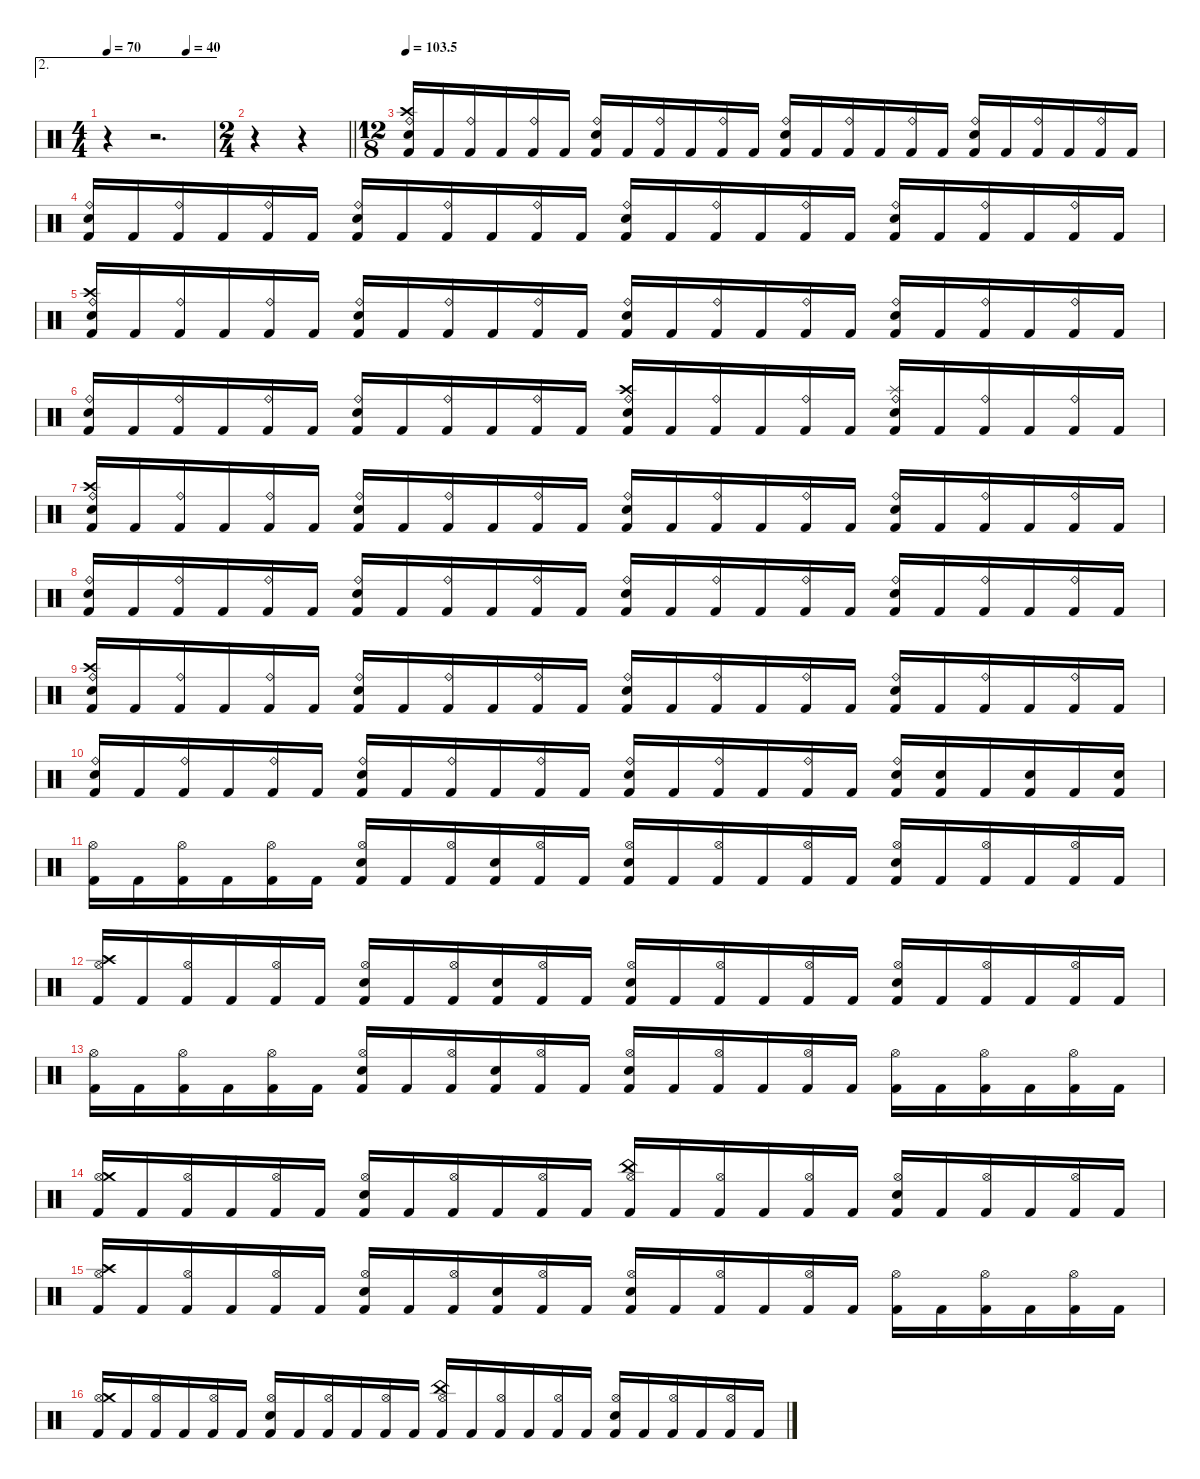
\defaultSystemsLayout 4
\hideDynamics
\bracketExtendMode nobrackets
\singleTrackTrackNamePolicy hidden
\multiTrackTrackNamePolicy hidden
\firstSystemTrackNameMode fullname
\firstSystemTrackNameOrientation horizontal
\otherSystemsTrackNameOrientation horizontal
\track ("Drums" "drm.") {instrument percussion}
\staff {score}
\articulation defaults
\ae 2
\ts (4 4)
\tempo 70
\tempo (40 0.75)
\clef neutral
\ks c
r.4{dy f beam Down} r.2{d beam Down} |
\ts (2 4)
\beaming (8 2 2)
\barLineRight lightlight
r.4{beam Down} r.4{beam Down} |
\ts (12 8)
\beaming (8 3 3 3 3)
\tempo
103.5 ("Ride (bell)" "Crash high (hit)" "Snare (hit) 2" "Kick (hit) 2").16{beam Up} "Kick (hit) 2".16{dy ff beam Up} ("Ride (bell)" "Kick (hit) 2").16{dy f beam Up} "Kick (hit) 2".16{dy ff beam Up} ("Ride (bell)" "Kick (hit) 2").16{dy f beam Up} "Kick (hit) 2".16{dy ff beam Up} ("Ride (bell)" "Snare (hit) 2" "Kick (hit) 2").16{dy f beam Up} "Kick (hit) 2".16{dy ff beam Up} ("Ride (bell)" "Kick (hit) 2").16{dy f beam Up} "Kick (hit) 2".16{dy ff beam Up} ("Ride (bell)" "Kick (hit) 2").16{dy f beam Up} "Kick (hit) 2".16{dy ff beam Up} ("Ride (bell)" "Snare (hit) 2" "Kick (hit) 2").16{dy f beam Up} "Kick (hit) 2".16{dy ff beam Up} ("Ride (bell)" "Kick (hit) 2").16{dy f beam Up} "Kick (hit) 2".16{dy ff beam Up} ("Ride (bell)" "Kick (hit) 2").16{dy f beam Up} "Kick (hit) 2".16{dy ff beam Up} ("Ride (bell)" "Snare (hit) 2" "Kick (hit) 2").16{dy f beam Up} "Kick (hit) 2".16{dy ff beam Up} ("Ride (bell)" "Kick (hit) 2").16{dy f beam Up} "Kick (hit) 2".16{dy ff beam Up} ("Ride (bell)" "Kick (hit) 2").16{dy f beam Up} "Kick (hit) 2".16{dy ff beam Up} |
("Ride (bell)" "Snare (hit) 2" "Kick (hit) 2").16{dy f beam Up} "Kick (hit) 2".16{dy ff beam Up} ("Ride (bell)" "Kick (hit) 2").16{dy f beam Up} "Kick (hit) 2".16{dy ff beam Up} ("Ride (bell)" "Kick (hit) 2").16{dy f beam Up} "Kick (hit) 2".16{dy ff beam Up} ("Ride (bell)" "Snare (hit) 2" "Kick (hit) 2").16{dy f beam Up} "Kick (hit) 2".16{dy ff beam Up} ("Ride (bell)" "Kick (hit) 2").16{dy f beam Up} "Kick (hit) 2".16{dy ff beam Up} ("Ride (bell)" "Kick (hit) 2").16{dy f beam Up} "Kick (hit) 2".16{dy ff beam Up} ("Ride (bell)" "Snare (hit) 2" "Kick (hit) 2").16{dy f beam Up} "Kick (hit) 2".16{dy ff beam Up} ("Ride (bell)" "Kick (hit) 2").16{dy f beam Up} "Kick (hit) 2".16{dy ff beam Up} ("Ride (bell)" "Kick (hit) 2").16{dy f beam Up} "Kick (hit) 2".16{dy ff beam Up} ("Ride (bell)" "Snare (hit) 2" "Kick (hit) 2").16{dy f beam Up} "Kick (hit) 2".16{dy ff beam Up} ("Ride (bell)" "Kick (hit) 2").16{dy f beam Up} "Kick (hit) 2".16{dy ff beam Up} ("Ride (bell)" "Kick (hit) 2").16{dy f beam Up} "Kick (hit) 2".16{dy ff beam Up} |
("Ride (bell)" "Crash high (hit)" "Snare (hit) 2" "Kick (hit) 2").16{dy f beam Up} "Kick (hit) 2".16{dy ff beam Up} ("Ride (bell)" "Kick (hit) 2").16{dy f beam Up} "Kick (hit) 2".16{dy ff beam Up} ("Ride (bell)" "Kick (hit) 2").16{dy f beam Up} "Kick (hit) 2".16{dy ff beam Up} ("Ride (bell)" "Snare (hit) 2" "Kick (hit) 2").16{dy f beam Up} "Kick (hit) 2".16{dy ff beam Up} ("Ride (bell)" "Kick (hit) 2").16{dy f beam Up} "Kick (hit) 2".16{dy ff beam Up} ("Ride (bell)" "Kick (hit) 2").16{dy f beam Up} "Kick (hit) 2".16{dy ff beam Up} ("Ride (bell)" "Snare (hit) 2" "Kick (hit) 2").16{dy f beam Up} "Kick (hit) 2".16{dy ff beam Up} ("Ride (bell)" "Kick (hit) 2").16{dy f beam Up} "Kick (hit) 2".16{dy ff beam Up} ("Ride (bell)" "Kick (hit) 2").16{dy f beam Up} "Kick (hit) 2".16{dy ff beam Up} ("Ride (bell)" "Snare (hit) 2" "Kick (hit) 2").16{dy f beam Up} "Kick (hit) 2".16{dy ff beam Up} ("Ride (bell)" "Kick (hit) 2").16{dy f beam Up} "Kick (hit) 2".16{dy ff beam Up} ("Ride (bell)" "Kick (hit) 2").16{dy f beam Up} "Kick (hit) 2".16{dy ff beam Up} |
("Ride (bell)" "Snare (hit) 2" "Kick (hit) 2").16{dy f beam Up} "Kick (hit) 2".16{dy ff beam Up} ("Ride (bell)" "Kick (hit) 2").16{dy f beam Up} "Kick (hit) 2".16{dy ff beam Up} ("Ride (bell)" "Kick (hit) 2").16{dy f beam Up} "Kick (hit) 2".16{dy ff beam Up} ("Ride (bell)" "Snare (hit) 2" "Kick (hit) 2").16{dy f beam Up} "Kick (hit) 2".16{dy ff beam Up} ("Ride (bell)" "Kick (hit) 2").16{dy f beam Up} "Kick (hit) 2".16{dy ff beam Up} ("Ride (bell)" "Kick (hit) 2").16{dy f beam Up} "Kick (hit) 2".16{dy ff beam Up} ("Ride (bell)" "Snare (hit) 2" "Crash high (hit)" "Kick (hit) 2").16{dy f beam Up} "Kick (hit) 2".16{dy ff beam Up} ("Ride (bell)" "Kick (hit) 2").16{dy f beam Up} "Kick (hit) 2".16{dy ff beam Up} ("Ride (bell)" "Kick (hit) 2").16{dy f beam Up} "Kick (hit) 2".16{dy ff beam Up} ("Ride (bell)" "Snare (hit) 2" "Splash (hit)" "Kick (hit) 2").16{dy f beam Up} "Kick (hit) 2".16{dy ff beam Up} ("Ride (bell)" "Kick (hit) 2").16{dy f beam Up} "Kick (hit) 2".16{dy ff beam Up} ("Ride (bell)" "Kick (hit) 2").16{dy f beam Up} "Kick (hit) 2".16{dy ff beam Up} |
("Ride (bell)" "Crash high (hit)" "Snare (hit) 2" "Kick (hit) 2").16{dy f beam Up} "Kick (hit) 2".16{dy ff beam Up} ("Ride (bell)" "Kick (hit) 2").16{dy f beam Up} "Kick (hit) 2".16{dy ff beam Up} ("Ride (bell)" "Kick (hit) 2").16{dy f beam Up} "Kick (hit) 2".16{dy ff beam Up} ("Ride (bell)" "Snare (hit) 2" "Kick (hit) 2").16{dy f beam Up} "Kick (hit) 2".16{dy ff beam Up} ("Ride (bell)" "Kick (hit) 2").16{dy f beam Up} "Kick (hit) 2".16{dy ff beam Up} ("Ride (bell)" "Kick (hit) 2").16{dy f beam Up} "Kick (hit) 2".16{dy ff beam Up} ("Ride (bell)" "Snare (hit) 2" "Kick (hit) 2").16{dy f beam Up} "Kick (hit) 2".16{dy ff beam Up} ("Ride (bell)" "Kick (hit) 2").16{dy f beam Up} "Kick (hit) 2".16{dy ff beam Up} ("Ride (bell)" "Kick (hit) 2").16{dy f beam Up} "Kick (hit) 2".16{dy ff beam Up} ("Ride (bell)" "Snare (hit) 2" "Kick (hit) 2").16{dy f beam Up} "Kick (hit) 2".16{dy ff beam Up} ("Ride (bell)" "Kick (hit) 2").16{dy f beam Up} "Kick (hit) 2".16{dy ff beam Up} ("Ride (bell)" "Kick (hit) 2").16{dy f beam Up} "Kick (hit) 2".16{dy ff beam Up} |
("Ride (bell)" "Snare (hit) 2" "Kick (hit) 2").16{dy f beam Up} "Kick (hit) 2".16{dy ff beam Up} ("Ride (bell)" "Kick (hit) 2").16{dy f beam Up} "Kick (hit) 2".16{dy ff beam Up} ("Ride (bell)" "Kick (hit) 2").16{dy f beam Up} "Kick (hit) 2".16{dy ff beam Up} ("Ride (bell)" "Snare (hit) 2" "Kick (hit) 2").16{dy f beam Up} "Kick (hit) 2".16{dy ff beam Up} ("Ride (bell)" "Kick (hit) 2").16{dy f beam Up} "Kick (hit) 2".16{dy ff beam Up} ("Ride (bell)" "Kick (hit) 2").16{dy f beam Up} "Kick (hit) 2".16{dy ff beam Up} ("Ride (bell)" "Snare (hit) 2" "Kick (hit) 2").16{dy f beam Up} "Kick (hit) 2".16{dy ff beam Up} ("Ride (bell)" "Kick (hit) 2").16{dy f beam Up} "Kick (hit) 2".16{dy ff beam Up} ("Ride (bell)" "Kick (hit) 2").16{dy f beam Up} "Kick (hit) 2".16{dy ff beam Up} ("Ride (bell)" "Snare (hit) 2" "Kick (hit) 2").16{dy f beam Up} "Kick (hit) 2".16{dy ff beam Up} ("Ride (bell)" "Kick (hit) 2").16{dy f beam Up} "Kick (hit) 2".16{dy ff beam Up} ("Ride (bell)" "Kick (hit) 2").16{dy f beam Up} "Kick (hit) 2".16{dy ff beam Up} |
("Ride (bell)" "Crash high (hit)" "Snare (hit) 2" "Kick (hit) 2").16{dy f beam Up} "Kick (hit) 2".16{dy ff beam Up} ("Ride (bell)" "Kick (hit) 2").16{dy f beam Up} "Kick (hit) 2".16{dy ff beam Up} ("Ride (bell)" "Kick (hit) 2").16{dy f beam Up} "Kick (hit) 2".16{dy ff beam Up} ("Ride (bell)" "Snare (hit) 2" "Kick (hit) 2").16{dy f beam Up} "Kick (hit) 2".16{dy ff beam Up} ("Ride (bell)" "Kick (hit) 2").16{dy f beam Up} "Kick (hit) 2".16{dy ff beam Up} ("Ride (bell)" "Kick (hit) 2").16{dy f beam Up} "Kick (hit) 2".16{dy ff beam Up} ("Ride (bell)" "Snare (hit) 2" "Kick (hit) 2").16{dy f beam Up} "Kick (hit) 2".16{dy ff beam Up} ("Ride (bell)" "Kick (hit) 2").16{dy f beam Up} "Kick (hit) 2".16{dy ff beam Up} ("Ride (bell)" "Kick (hit) 2").16{dy f beam Up} "Kick (hit) 2".16{dy ff beam Up} ("Ride (bell)" "Snare (hit) 2" "Kick (hit) 2").16{dy f beam Up} "Kick (hit) 2".16{dy ff beam Up} ("Ride (bell)" "Kick (hit) 2").16{dy f beam Up} "Kick (hit) 2".16{dy ff beam Up} ("Ride (bell)" "Kick (hit) 2").16{dy f beam Up} "Kick (hit) 2".16{dy ff beam Up} |
("Ride (bell)" "Snare (hit) 2" "Kick (hit) 2").16{dy f beam Up} "Kick (hit) 2".16{dy ff beam Up} ("Ride (bell)" "Kick (hit) 2").16{dy f beam Up} "Kick (hit) 2".16{dy ff beam Up} ("Ride (bell)" "Kick (hit) 2").16{dy f beam Up} "Kick (hit) 2".16{dy ff beam Up} ("Ride (bell)" "Snare (hit) 2" "Kick (hit) 2").16{dy f beam Up} "Kick (hit) 2".16{dy ff beam Up} ("Ride (bell)" "Kick (hit) 2").16{dy f beam Up} "Kick (hit) 2".16{dy ff beam Up} ("Ride (bell)" "Kick (hit) 2").16{dy f beam Up} "Kick (hit) 2".16{dy ff beam Up} ("Ride (bell)" "Snare (hit) 2" "Kick (hit) 2").16{dy f beam Up} "Kick (hit) 2".16{dy ff beam Up} ("Ride (bell)" "Kick (hit) 2").16{dy f beam Up} "Kick (hit) 2".16{dy ff beam Up} ("Ride (bell)" "Kick (hit) 2").16{dy f beam Up} "Kick (hit) 2".16{dy ff beam Up} ("Ride (bell)" "Snare (hit) 2" "Kick (hit) 2").16{dy f beam Up} ("Snare (hit) 2" "Kick (hit) 2").16{dy ff beam Up} "Kick (hit) 2".16{dy f beam Up} ("Snare (hit) 2" "Kick (hit) 2").16{dy ff beam Up} "Kick (hit) 2".16{dy f beam Up} ("Snare (hit) 2" "Kick (hit) 2").16{dy ff beam Up} |
("Hi-Hat (open)" "Kick (hit) 2").16{dy f beam Down} "Kick (hit) 2".16{dy ff beam Down} ("Hi-Hat (open)" "Kick (hit) 2").16{dy f beam Down} "Kick (hit) 2".16{dy ff beam Down} ("Hi-Hat (open)" "Kick (hit) 2").16{dy f beam Down} "Kick (hit) 2".16{dy ff beam Down} ("Hi-Hat (open)" "Snare (hit) 2" "Kick (hit) 2").16{dy f beam Up} "Kick (hit) 2".16{dy ff beam Up} ("Hi-Hat (open)" "Kick (hit) 2").16{dy f beam Up} ("Snare (hit) 2" "Kick (hit) 2").16{dy ff beam Up} ("Hi-Hat (open)" "Kick (hit) 2").16{dy f beam Up} "Kick (hit) 2".16{beam Up} ("Hi-Hat (open)" "Snare (hit) 2" "Kick (hit) 2").16{beam Up} "Kick (hit) 2".16{beam Up} ("Hi-Hat (open)" "Kick (hit) 2").16{beam Up} "Kick (hit) 2".16{beam Up} ("Hi-Hat (open)" "Kick (hit) 2").16{beam Up} "Kick (hit) 2".16{beam Up} ("Hi-Hat (open)" "Snare (hit) 2" "Kick (hit) 2").16{beam Up} "Kick (hit) 2".16{beam Up} ("Hi-Hat (open)" "Kick (hit) 2").16{beam Up} "Kick (hit) 2".16{beam Up} ("Hi-Hat (open)" "Kick (hit) 2").16{beam Up} "Kick (hit) 2".16{beam Up} |
("Hi-Hat (open)" "Crash high (hit)" "Kick (hit) 2").16{beam Up} "Kick (hit) 2".16{beam Up} ("Hi-Hat (open)" "Kick (hit) 2").16{beam Up} "Kick (hit) 2".16{beam Up} ("Hi-Hat (open)" "Kick (hit) 2").16{beam Up} "Kick (hit) 2".16{beam Up} ("Hi-Hat (open)" "Snare (hit) 2" "Kick (hit) 2").16{beam Up} "Kick (hit) 2".16{beam Up} ("Hi-Hat (open)" "Kick (hit) 2").16{beam Up} ("Snare (hit) 2" "Kick (hit) 2").16{dy ff beam Up} ("Hi-Hat (open)" "Kick (hit) 2").16{dy f beam Up} "Kick (hit) 2".16{beam Up} ("Hi-Hat (open)" "Snare (hit) 2" "Kick (hit) 2").16{beam Up} "Kick (hit) 2".16{beam Up} ("Hi-Hat (open)" "Kick (hit) 2").16{beam Up} "Kick (hit) 2".16{beam Up} ("Hi-Hat (open)" "Kick (hit) 2").16{beam Up} "Kick (hit) 2".16{beam Up} ("Hi-Hat (open)" "Snare (hit) 2" "Kick (hit) 2").16{beam Up} "Kick (hit) 2".16{beam Up} ("Hi-Hat (open)" "Kick (hit) 2").16{beam Up} "Kick (hit) 2".16{beam Up} ("Hi-Hat (open)" "Kick (hit) 2").16{beam Up} "Kick (hit) 2".16{beam Up} |
("Hi-Hat (open)" "Kick (hit) 2").16{beam Down} "Kick (hit) 2".16{dy ff beam Down} ("Hi-Hat (open)" "Kick (hit) 2").16{dy f beam Down} "Kick (hit) 2".16{dy ff beam Down} ("Hi-Hat (open)" "Kick (hit) 2").16{dy f beam Down} "Kick (hit) 2".16{dy ff beam Down} ("Hi-Hat (open)" "Snare (hit) 2" "Kick (hit) 2").16{dy f beam Up} "Kick (hit) 2".16{dy ff beam Up} ("Hi-Hat (open)" "Kick (hit) 2").16{dy f beam Up} ("Snare (hit) 2" "Kick (hit) 2").16{beam Up} ("Hi-Hat (open)" "Kick (hit) 2").16{beam Up} "Kick (hit) 2".16{beam Up} ("Hi-Hat (open)" "Snare (hit) 2" "Kick (hit) 2").16{beam Up} "Kick (hit) 2".16{beam Up} ("Hi-Hat (open)" "Kick (hit) 2").16{beam Up} "Kick (hit) 2".16{beam Up} ("Hi-Hat (open)" "Kick (hit) 2").16{beam Up} "Kick (hit) 2".16{beam Up} ("Hi-Hat (open)" "Kick (hit) 2").16{beam Down} "Kick (hit) 2".16{beam Down} ("Hi-Hat (open)" "Kick (hit) 2").16{beam Down} "Kick (hit) 2".16{beam Down} ("Hi-Hat (open)" "Kick (hit) 2").16{beam Down} "Kick (hit) 2".16{beam Down} |
("Hi-Hat (open)" "Crash medium (hit)" "Kick (hit) 2").16{beam Up} "Kick (hit) 2".16{beam Up} ("Hi-Hat (open)" "Kick (hit) 2").16{beam Up} "Kick (hit) 2".16{beam Up} ("Hi-Hat (open)" "Kick (hit) 2").16{beam Up} "Kick (hit) 2".16{beam Up} ("Hi-Hat (open)" "Snare (hit) 2" "Kick (hit) 2").16{beam Up} "Kick (hit) 2".16{beam Up} ("Hi-Hat (open)" "Kick (hit) 2").16{beam Up} "Kick (hit) 2".16{beam Up} ("Hi-Hat (open)" "Kick (hit) 2").16{beam Up} "Kick (hit) 2".16{beam Up} ("Hi-Hat (open)" "China (hit)" "Kick (hit) 2").16{beam Up} "Kick (hit) 2".16{beam Up} ("Hi-Hat (open)" "Kick (hit) 2").16{beam Up} "Kick (hit) 2".16{beam Up} ("Hi-Hat (open)" "Kick (hit) 2").16{beam Up} "Kick (hit) 2".16{beam Up} ("Hi-Hat (open)" "Snare (hit) 2" "Kick (hit) 2").16{beam Up} "Kick (hit) 2".16{beam Up} ("Hi-Hat (open)" "Kick (hit) 2").16{beam Up} "Kick (hit) 2".16{beam Up} ("Hi-Hat (open)" "Kick (hit) 2").16{beam Up} "Kick (hit) 2".16{beam Up} |
("Hi-Hat (open)" "Crash high (hit)" "Kick (hit) 2").16{beam Up} "Kick (hit) 2".16{dy ff beam Up} ("Hi-Hat (open)" "Kick (hit) 2").16{dy f beam Up} "Kick (hit) 2".16{dy ff beam Up} ("Hi-Hat (open)" "Kick (hit) 2").16{dy f beam Up} "Kick (hit) 2".16{dy ff beam Up} ("Hi-Hat (open)" "Snare (hit) 2" "Kick (hit) 2").16{dy f beam Up} "Kick (hit) 2".16{dy ff beam Up} ("Hi-Hat (open)" "Kick (hit) 2").16{dy f beam Up} ("Snare (hit) 2" "Kick (hit) 2").16{beam Up} ("Hi-Hat (open)" "Kick (hit) 2").16{beam Up} "Kick (hit) 2".16{beam Up} ("Hi-Hat (open)" "Snare (hit) 2" "Kick (hit) 2").16{beam Up} "Kick (hit) 2".16{beam Up} ("Hi-Hat (open)" "Kick (hit) 2").16{beam Up} "Kick (hit) 2".16{beam Up} ("Hi-Hat (open)" "Kick (hit) 2").16{beam Up} "Kick (hit) 2".16{beam Up} ("Hi-Hat (open)" "Kick (hit) 2").16{beam Down} "Kick (hit) 2".16{beam Down} ("Hi-Hat (open)" "Kick (hit) 2").16{beam Down} "Kick (hit) 2".16{beam Down} ("Hi-Hat (open)" "Kick (hit) 2").16{beam Down} "Kick (hit) 2".16{beam Down} |
("Hi-Hat (open)" "Crash medium (hit)" "Kick (hit) 2").16{beam Up} "Kick (hit) 2".16{beam Up} ("Hi-Hat (open)" "Kick (hit) 2").16{beam Up} "Kick (hit) 2".16{beam Up} ("Hi-Hat (open)" "Kick (hit) 2").16{beam Up} "Kick (hit) 2".16{beam Up} ("Hi-Hat (open)" "Snare (hit) 2" "Kick (hit) 2").16{beam Up} "Kick (hit) 2".16{beam Up} ("Hi-Hat (open)" "Kick (hit) 2").16{beam Up} "Kick (hit) 2".16{beam Up} ("Hi-Hat (open)" "Kick (hit) 2").16{beam Up} "Kick (hit) 2".16{beam Up} ("Hi-Hat (open)" "China (hit)" "Kick (hit) 2").16{beam Up} "Kick (hit) 2".16{beam Up} ("Hi-Hat (open)" "Kick (hit) 2").16{beam Up} "Kick (hit) 2".16{beam Up} ("Hi-Hat (open)" "Kick (hit) 2").16{beam Up} "Kick (hit) 2".16{beam Up} ("Hi-Hat (open)" "Snare (hit) 2" "Kick (hit) 2").16{beam Up} "Kick (hit) 2".16{beam Up} ("Hi-Hat (open)" "Kick (hit) 2").16{beam Up} "Kick (hit) 2".16{beam Up} ("Hi-Hat (open)" "Kick (hit) 2").16{beam Up} "Kick (hit) 2".16{beam Up}
